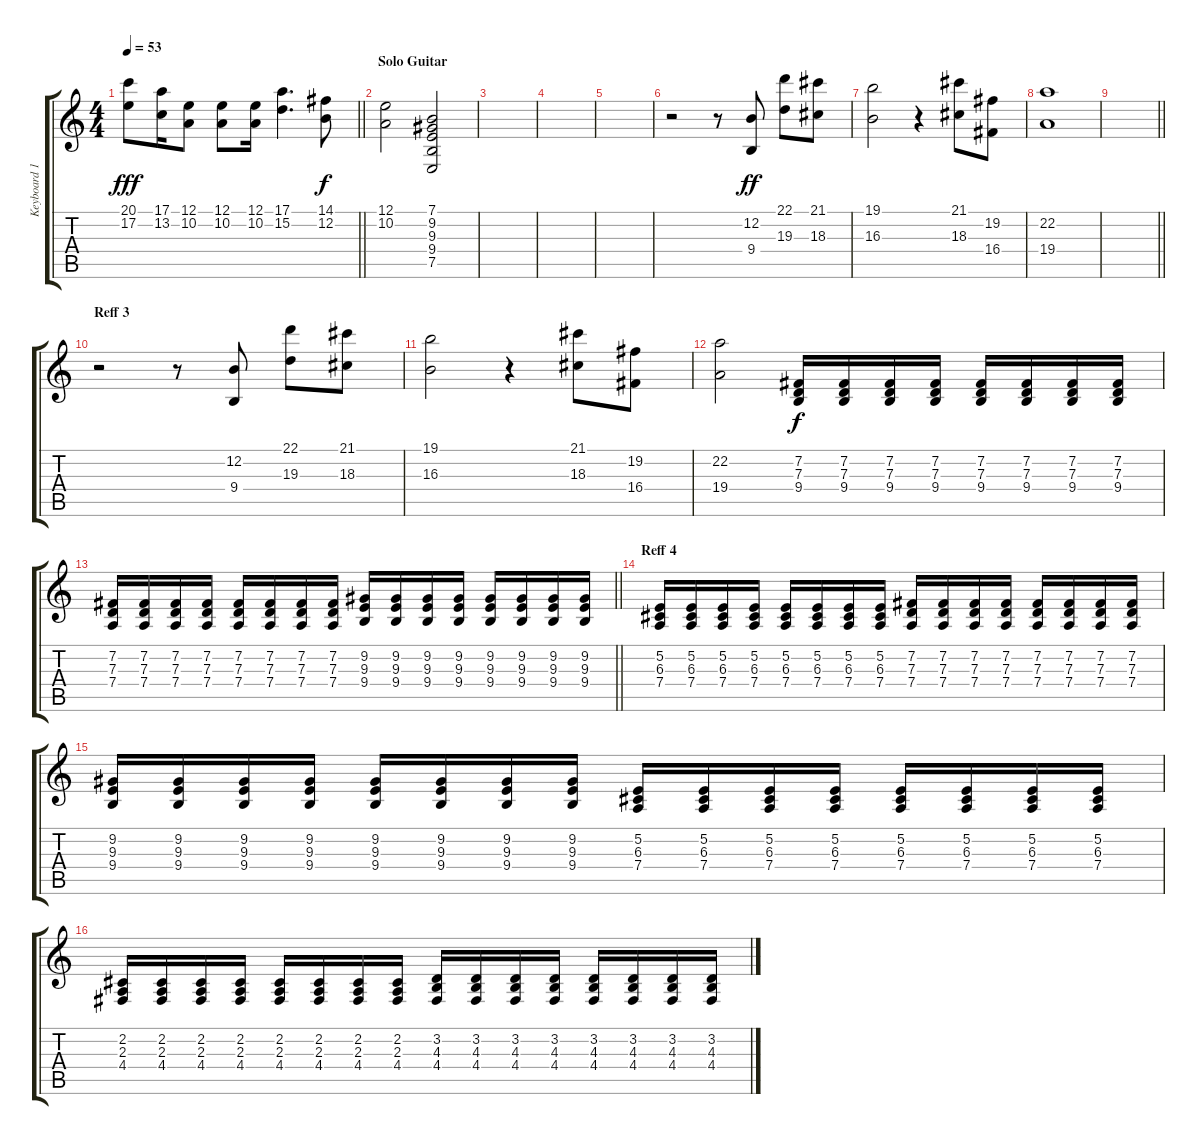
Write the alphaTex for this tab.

\track ("Keyboard 1" "Keyboard 1") {instrument brightacousticpiano}
\staff {score tabs}
\tuning (E4 B3 G3 D3 A2 E2) {hide}
\ts (4 4)
\tempo 53
\clef g2
\barLineRight lightlight
\ks c
(20.1 17.2).8{dy fff} (17.1 13.2).16 (12.1 10.2).8 (12.1 10.2).8 (12.1 10.2).16 (17.1 15.2).4{d} (14.1 12.2).8{dy f} |
\section ("" "Solo Guitar")
(12.1 10.2).2 (7.1 9.2 9.3 9.4 7.5).2 |
|
|
|
r.2 r.8 (12.2 9.4).8{dy ff} (22.1 19.3).8 (21.1 18.3).8 |
(19.1 16.3).2 r.4 (21.1 18.3).8 (19.2 16.4).8 |
(22.2 19.4).1 |
\barLineRight lightlight
|
\section ("" "Reff 3")
r.2 r.8 (12.2 9.4).8 (22.1 19.3).8 (21.1 18.3).8 |
(19.1 16.3).2 r.4 (21.1 18.3).8 (19.2 16.4).8 |
(22.2 19.4).2 (7.2 7.3 9.4).16{dy f} (7.2 7.3 9.4).16 (7.2 7.3 9.4).16 (7.2 7.3 9.4).16 (7.2 7.3 9.4).16 (7.2 7.3 9.4).16 (7.2 7.3 9.4).16 (7.2 7.3 9.4).16 |
\barLineRight lightlight
(7.2 7.3 7.4).16 (7.2 7.3 7.4).16 (7.2 7.3 7.4).16 (7.2 7.3 7.4).16 (7.2 7.3 7.4).16 (7.2 7.3 7.4).16 (7.2 7.3 7.4).16 (7.2 7.3 7.4).16 (9.2 9.3 9.4).16 (9.2 9.3 9.4).16 (9.2 9.3 9.4).16 (9.2 9.3 9.4).16 (9.2 9.3 9.4).16 (9.2 9.3 9.4).16 (9.2 9.3 9.4).16 (9.2 9.3 9.4).16 |
\section ("" "Reff 4")
(5.2 6.3 7.4).16 (5.2 6.3 7.4).16 (5.2 6.3 7.4).16 (5.2 6.3 7.4).16 (5.2 6.3 7.4).16 (5.2 6.3 7.4).16 (5.2 6.3 7.4).16 (5.2 6.3 7.4).16 (7.2 7.3 7.4).16 (7.2 7.3 7.4).16 (7.2 7.3 7.4).16 (7.2 7.3 7.4).16 (7.2 7.3 7.4).16 (7.2 7.3 7.4).16 (7.2 7.3 7.4).16 (7.2 7.3 7.4).16 |
(9.2 9.3 9.4).16 (9.2 9.3 9.4).16 (9.2 9.3 9.4).16 (9.2 9.3 9.4).16 (9.2 9.3 9.4).16 (9.2 9.3 9.4).16 (9.2 9.3 9.4).16 (9.2 9.3 9.4).16 (5.2 6.3 7.4).16 (5.2 6.3 7.4).16 (5.2 6.3 7.4).16 (5.2 6.3 7.4).16 (5.2 6.3 7.4).16 (5.2 6.3 7.4).16 (5.2 6.3 7.4).16 (5.2 6.3 7.4).16 |
(2.2 2.3 4.4).16 (2.2 2.3 4.4).16 (2.2 2.3 4.4).16 (2.2 2.3 4.4).16 (2.2 2.3 4.4).16 (2.2 2.3 4.4).16 (2.2 2.3 4.4).16 (2.2 2.3 4.4).16 (3.2 4.3 4.4).16 (3.2 4.3 4.4).16 (3.2 4.3 4.4).16 (3.2 4.3 4.4).16 (3.2 4.3 4.4).16 (3.2 4.3 4.4).16 (3.2 4.3 4.4).16 (3.2 4.3 4.4).16
